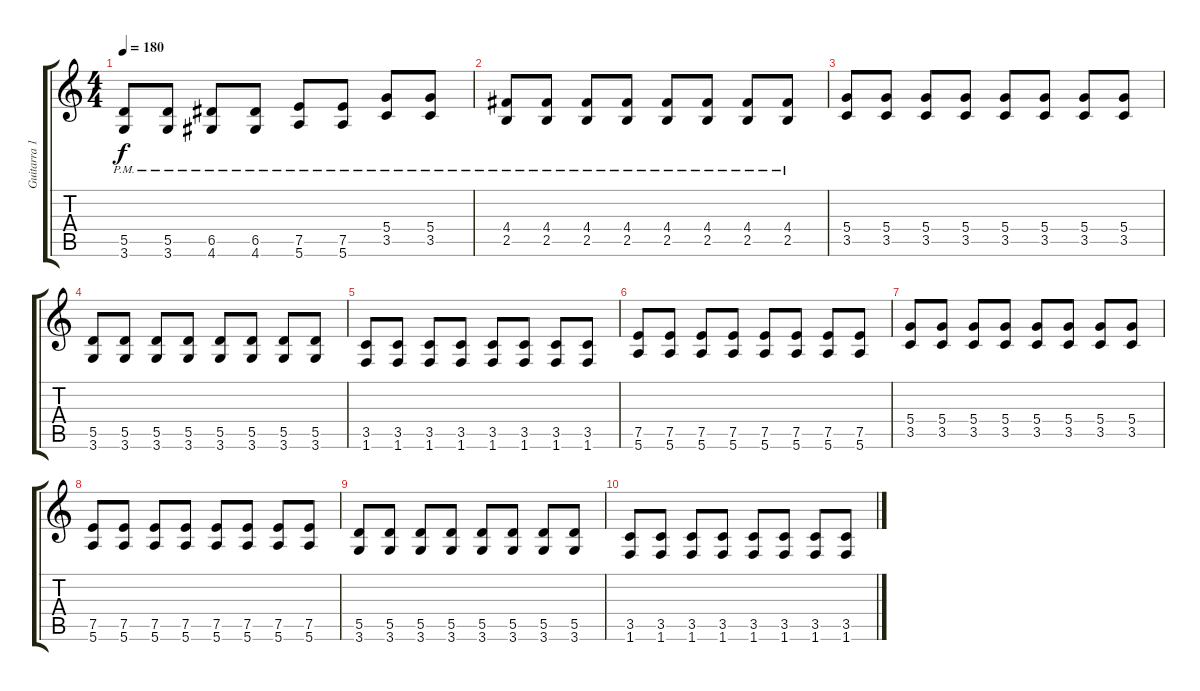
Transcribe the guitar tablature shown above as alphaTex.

\track ("Guitarra 1" "Guitarra 1") {instrument distortionguitar}
\staff {score tabs}
\tuning (E4 B3 G3 D3 A2 E2) {hide}
\ts (4 4)
\tempo 180
\clef g2
\ks c
(5.5{pm} 3.6{pm}).8{dy f} (5.5{pm} 3.6{pm}).8 (6.5{pm} 4.6{pm}).8 (6.5{pm} 4.6{pm}).8 (7.5{pm} 5.6{pm}).8 (7.5{pm} 5.6{pm}).8 (5.4{pm} 3.5{pm}).8 (5.4{pm} 3.5{pm}).8 |
(4.4{pm} 2.5{pm}).8 (4.4{pm} 2.5{pm}).8 (4.4{pm} 2.5{pm}).8 (4.4{pm} 2.5{pm}).8 (4.4{pm} 2.5{pm}).8 (4.4{pm} 2.5{pm}).8 (4.4{pm} 2.5{pm}).8 (4.4{pm} 2.5{pm}).8 |
(5.4 3.5).8 (5.4 3.5).8 (5.4 3.5).8 (5.4 3.5).8 (5.4 3.5).8 (5.4 3.5).8 (5.4 3.5).8 (5.4 3.5).8 |
(5.5 3.6).8 (5.5 3.6).8 (5.5 3.6).8 (5.5 3.6).8 (5.5 3.6).8 (5.5 3.6).8 (5.5 3.6).8 (5.5 3.6).8 |
(3.5 1.6).8 (3.5 1.6).8 (3.5 1.6).8 (3.5 1.6).8 (3.5 1.6).8 (3.5 1.6).8 (3.5 1.6).8 (3.5 1.6).8 |
(7.5 5.6).8 (7.5 5.6).8 (7.5 5.6).8 (7.5 5.6).8 (7.5 5.6).8 (7.5 5.6).8 (7.5 5.6).8 (7.5 5.6).8 |
(5.4 3.5).8 (5.4 3.5).8 (5.4 3.5).8 (5.4 3.5).8 (5.4 3.5).8 (5.4 3.5).8 (5.4 3.5).8 (5.4 3.5).8 |
(7.5 5.6).8 (7.5 5.6).8 (7.5 5.6).8 (7.5 5.6).8 (7.5 5.6).8 (7.5 5.6).8 (7.5 5.6).8 (7.5 5.6).8 |
(5.5 3.6).8 (5.5 3.6).8 (5.5 3.6).8 (5.5 3.6).8 (5.5 3.6).8 (5.5 3.6).8 (5.5 3.6).8 (5.5 3.6).8 |
(3.5 1.6).8 (3.5 1.6).8 (3.5 1.6).8 (3.5 1.6).8 (3.5 1.6).8 (3.5 1.6).8 (3.5 1.6).8 (3.5 1.6).8
